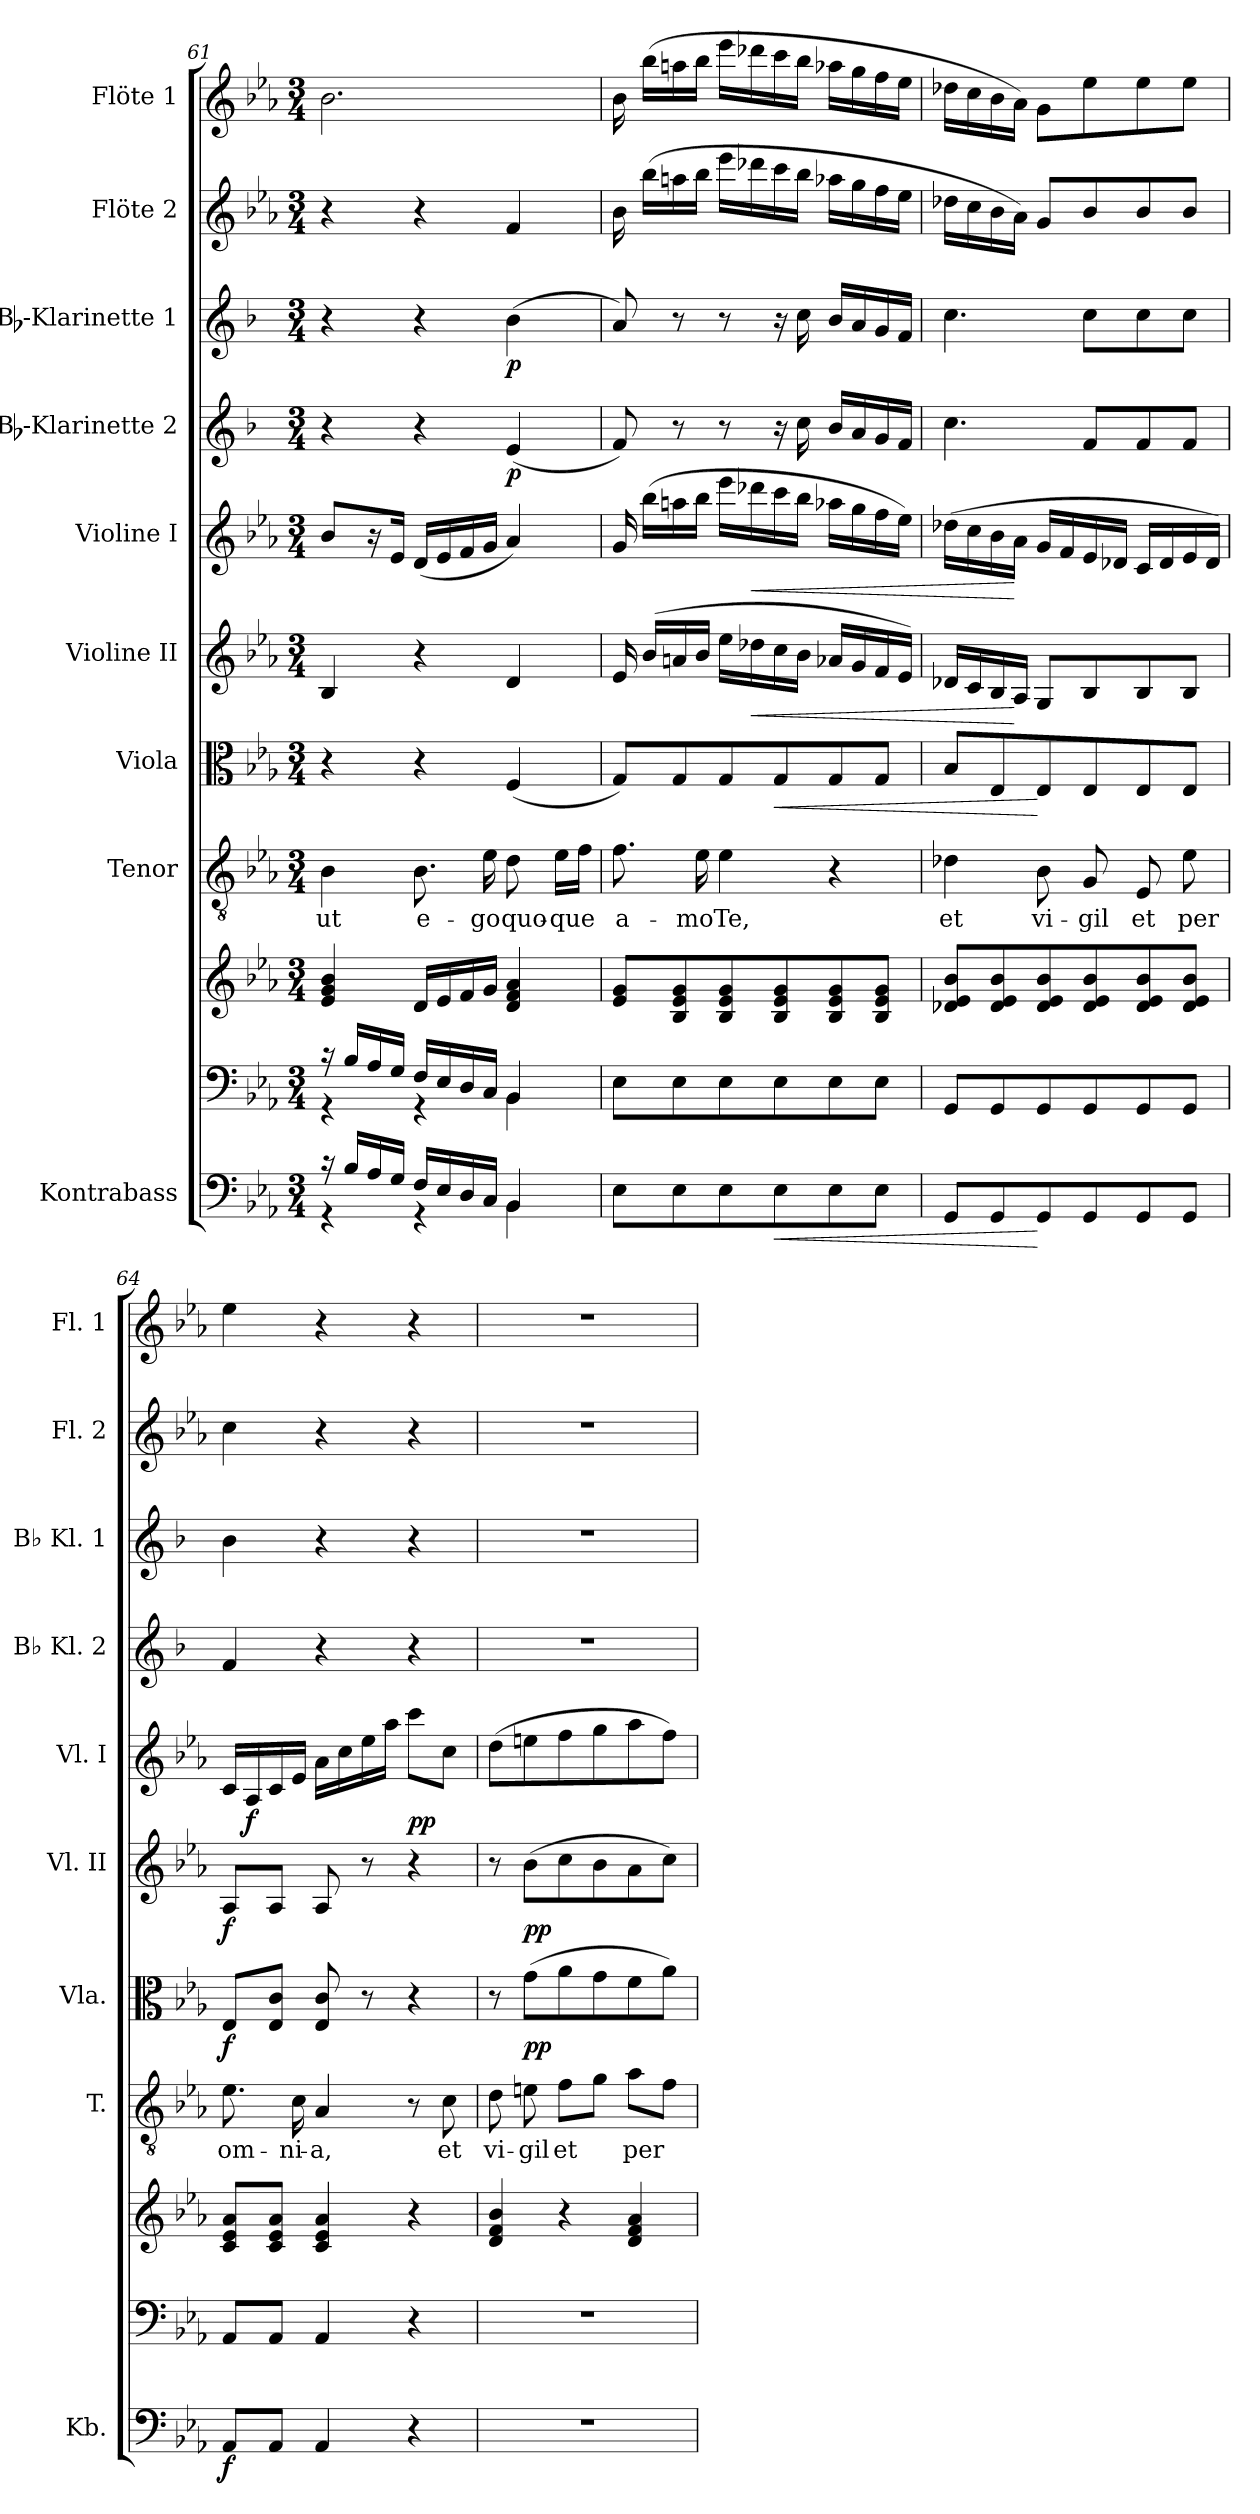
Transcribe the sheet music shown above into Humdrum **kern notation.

**kern	**dynam	**kern	**kern	**kern	**text	**kern	**dynam	**kern	**dynam	**kern	**dynam	**kern	**dynam	**kern	**dynam	**kern	**kern
*part10	*part10	*part9	*part9	*part8	*part8	*part7	*part7	*part6	*part6	*part5	*part5	*part4	*part4	*part3	*part3	*part2	*part1
*staff11	*staff11	*staff10	*staff9	*staff8	*staff8	*staff7	*staff7	*staff6	*staff6	*staff5	*staff5	*staff4	*staff4	*staff3	*staff3	*staff2	*staff1
*I"Kontrabass	*	*	*	*I"Tenor	*	*I"Viola	*	*I"Violine II	*	*I"Violine I	*	*I"Bb-Klarinette 2	*	*I"Bb-Klarinette 1	*	*I"Flöte 2	*I"Flöte 1
*I'Kb.	*	*	*	*I'T.	*	*I'Vla.	*	*I'Vl. II	*	*I'Vl. I	*	*I'Bb Kl. 2	*	*I'Bb Kl. 1	*	*I'Fl. 2	*I'Fl. 1
*clefF4	*	*clefF4	*clefG2	*clefGv2	*	*clefC3	*	*clefG2	*	*clefG2	*	*clefG2	*	*clefG2	*	*clefG2	*clefG2
*ITrd7c12	*	*	*	*	*	*	*	*	*	*	*	*ITrd1c2	*	*ITrd1c2	*	*	*
*k[b-e-a-]	*	*k[b-e-a-]	*k[b-e-a-]	*k[b-e-a-]	*	*k[b-e-a-]	*	*k[b-e-a-]	*	*k[b-e-a-]	*	*k[b-e-a-]	*	*k[b-e-a-]	*	*k[b-e-a-]	*k[b-e-a-]
*E-:	*	*E-:	*E-:	*E-:	*	*E-:	*	*E-:	*	*E-:	*	*E-:	*	*E-:	*	*E-:	*E-:
*M3/4	*	*M3/4	*M3/4	*M3/4	*	*M3/4	*	*M3/4	*	*M3/4	*	*M3/4	*	*M3/4	*	*M3/4	*M3/4
=61	=61	=61	=61	=61	=61	=61	=61	=61	=61	=61	=61	=61	=61	=61	=61	=61	=61
*^	*	*^	*	*	*	*	*	*	*	*	*	*	*	*	*	*	*
!	!	!	!	!	!	!	!LO:LY:b	!	!	!	!	!	!	!	!	!	!	!	!
16rB	4rGG	.	16rB	4rGG	4e-/ 4g/ 4b-/	4B-\	ut	4r	.	4B-/	.	8b-/L	.	4r	.	4r	.	4r	2.b-\
16BB-/LL	.	.	16B-/LL	.	.	.	.	.	.	.	.	.	.	.	.	.	.	.	.
16AA-/	.	.	16A-/	.	.	.	.	.	.	.	.	16r	.	.	.	.	.	.	.
16GG/JJ	.	.	16G/JJ	.	.	.	.	.	.	.	.	16e-/Jk	.	.	.	.	.	.	.
!	!	!	!	!	!	!	!LO:LY:b	!	!	!	!	!	!	!	!	!	!	!	!
16FF/LL	4rGG	.	16F/LL	4rGG	16d/LL	8.B-\	e-	4r	.	4r	.	(<16d/LL	.	4r	.	4r	.	4r	.
16EE-/	.	.	16E-/	.	16e-/	.	.	.	.	.	.	16e-/	.	.	.	.	.	.	.
16DD/	.	.	16D/	.	16f/	.	.	.	.	.	.	16f/	.	.	.	.	.	.	.
!	!	!	!	!	!	!	!LO:LY:b	!	!	!	!	!	!	!	!	!	!	!	!
16CC/JJ	.	.	16C/JJ	.	16g/JJ	16e-\	-go	.	.	.	.	16g/JJ	.	.	.	.	.	.	.
!	!	!	!	!	!	!	!LO:LY:b	!	!	!	!	!	!	!	!LO:DY:b	!	!LO:DY:b	!	!
4BBB-/	4BBB-\	.	4BB-/	4BB-\	4d/ 4f/ 4a-/	8d\	quo-	(<4F/	.	4d/	.	4a-/)	.	(<4d/	p	(>4a-\	p	4f/	.
!	!	!	!	!	!	!	!LO:LY:b	!	!	!	!	!	!	!	!	!	!	!	!
.	.	.	.	.	.	16e-\LL	-que	.	.	.	.	.	.	.	.	.	.	.	.
.	.	.	.	.	.	16f\JJ	.	.	.	.	.	.	.	.	.	.	.	.	.
*v	*v	*	*	*	*	*	*	*	*	*	*	*	*	*	*	*	*	*	*
*	*	*v	*v	*	*	*	*	*	*	*	*	*	*	*	*	*	*	*
=62	=62	=62	=62	=62	=62	=62	=62	=62	=62	=62	=62	=62	=62	=62	=62	=62	=62
!	!	!	!	!	!LO:LY:b	!	!	!	!	!	!	!	!	!	!	!	!
8EE-\L	.	8E-\L	8e-/ 8g/L	8.f\	a-	8G/L)	.	16e-/	.	16g/	.	8e-/)	.	8g/)	.	16b-\	16b-\
.	.	.	.	.	.	.	.	(>16b-/LL	.	(>16bb-\LL	.	.	.	.	.	(>16bb-\LL	(>16bb-\LL
8EE-\	.	8E-\	8B-/ 8e-/ 8g/	.	.	8G/	.	16an/	.	16aan\	.	8r	.	8r	.	16aan\	16aan\
!	!	!	!	!	!LO:LY:b	!	!	!	!	!	!	!	!	!	!	!	!
.	.	.	.	16e-\	-mo	.	.	16b-/JJ	.	16bb-\JJ	.	.	.	.	.	16bb-\JJ	16bb-\JJ
!	!	!	!	!	!LO:LY:b	!	!	!	!	!	!	!	!	!	!	!	!
8EE-\	.	8E-\	8B-/ 8e-/ 8g/	4e-\	Te,	8G/	.	16ee-\LL	.	16eee-\LL	.	8r	.	8r	.	16eee-\LL	16eee-\LL
!	!	!	!	!	!	!	!	!	!LO:HP:b	!	!LO:HP:b	!	!	!	!	!	!
.	.	.	.	.	.	.	.	16dd-X\	<	16ddd-X\	<	.	.	.	.	16ddd-X\	16ddd-X\
!	!LO:HP:b	!	!	!	!	!	!LO:HP:b	!	!	!	!	!	!	!	!	!	!
8EE-\	<	8E-\	8B-/ 8e-/ 8g/	.	.	8G/	<	16cc\	.	16ccc\	.	16r	.	16r	.	16ccc\	16ccc\
.	.	.	.	.	.	.	.	16b-\JJ	.	16bb-\JJ	.	16b-\	.	16b-\	.	16bb-\JJ	16bb-\JJ
8EE-\	.	8E-\	8B-/ 8e-/ 8g/	4r	.	8G/	.	16a-X/LL	.	16aa-X\LL	.	16a-/LL	.	16a-/LL	.	16aa-X\LL	16aa-X\LL
.	.	.	.	.	.	.	.	16g/	.	16gg\	.	16g/	.	16g/	.	16gg\	16gg\
8EE-\J	.	8E-\J	8B-/ 8e-/ 8g/J	.	.	8G/J	.	16f/	.	16ff\	.	16f/	.	16f/	.	16ff\	16ff\
.	.	.	.	.	.	.	.	16e-/JJ)	.	16ee-\JJ)	.	16e-/JJ	.	16e-/JJ	.	16ee-\JJ	16ee-\JJ
!!LO:PB:g=z
=63	=63	=63	=63	=63	=63	=63	=63	=63	=63	=63	=63	=63	=63	=63	=63	=63	=63
!	!	!	!	!	!LO:LY:b	!	!	!	!	!	!	!	!	!	!	!	!
8GGG/L	.	8GG/L	8d-X/ 8e-/ 8b-/L	4d-X\	et	8B-/L	.	16d-X/LL	.	(>16dd-X\LL	.	4.b-\	.	4.b-\	.	16dd-X\LL	16dd-X\LL
.	.	.	.	.	.	.	.	16c/	.	16cc\	.	.	.	.	.	16cc\	16cc\
8GGG/	.	8GG/	8d-/ 8e-/ 8b-/	.	.	8E-/	.	16B-/	.	16b-\	.	.	.	.	.	16b-\	16b-\
.	.	.	.	.	.	.	.	16A-/JJ	[	16a-\JJ	[	.	.	.	.	16a-\JJ)	16a-\JJ)
!	!	!	!	!	!LO:LY:b	!	!	!	!	!	!	!	!	!	!	!	!
8GGG/	[	8GG/	8d-/ 8e-/ 8b-/	8B-\	vi-	8E-/	[	8G/L	.	16g/LL	.	.	.	.	.	8g/L	8g\L
.	.	.	.	.	.	.	.	.	.	16f/	.	.	.	.	.	.	.
!	!	!	!	!	!LO:LY:b	!	!	!	!	!	!	!	!	!	!	!	!
8GGG/	.	8GG/	8d-/ 8e-/ 8b-/	8G/	-gil	8E-/	.	8B-/	.	16e-/	.	8e-/L	.	8b-\L	.	8b-/	8ee-\
.	.	.	.	.	.	.	.	.	.	16d-X/JJ	.	.	.	.	.	.	.
!	!	!	!	!	!LO:LY:b	!	!	!	!	!	!	!	!	!	!	!	!
8GGG/	.	8GG/	8d-/ 8e-/ 8b-/	8E-/	et	8E-/	.	8B-/	.	16c/LL	.	8e-/	.	8b-\	.	8b-/	8ee-\
.	.	.	.	.	.	.	.	.	.	16d-/	.	.	.	.	.	.	.
!	!	!	!	!	!LO:LY:b	!	!	!	!	!	!	!	!	!	!	!	!
8GGG/J	.	8GG/J	8d-/ 8e-/ 8b-/J	8e-\	per	8E-/J	.	8B-/J	.	16e-/	.	8e-/J	.	8b-\J	.	8b-/J	8ee-\J
.	.	.	.	.	.	.	.	.	.	16d-/JJ)	.	.	.	.	.	.	.
=64	=64	=64	=64	=64	=64	=64	=64	=64	=64	=64	=64	=64	=64	=64	=64	=64	=64
!	!LO:DY:b	!	!	!	!LO:LY:b	!	!LO:DY:b	!	!LO:DY:b	!	!	!	!	!	!	!	!
8AAA-/L	f	8AA-/L	8c/ 8e-/ 8a-/L	8.e-\	om-	8E-/L	f	8A-/L	f	16c/LL	.	4e-/	.	4a-\	.	4cc\	4ee-\
!	!	!	!	!	!	!	!	!	!	!	!LO:DY:b	!	!	!	!	!	!
.	.	.	.	.	.	.	.	.	.	16A-/	f	.	.	.	.	.	.
8AAA-/J	.	8AA-/J	8c/ 8e-/ 8a-/J	.	.	8E-/ 8c/J	.	8A-/J	.	16c/	.	.	.	.	.	.	.
!	!	!	!	!	!LO:LY:b	!	!	!	!	!	!	!	!	!	!	!	!
.	.	.	.	16c\	-ni-	.	.	.	.	16e-/JJ	.	.	.	.	.	.	.
!	!	!	!	!	!LO:LY:b	!	!	!	!	!	!	!	!	!	!	!	!
4AAA-/	.	4AA-/	4c/ 4e-/ 4a-/	4A-/	-a,	8E-/ 8c/	.	8A-/	.	16a-\LL	.	4r	.	4r	.	4r	4r
.	.	.	.	.	.	.	.	.	.	16cc\	.	.	.	.	.	.	.
.	.	.	.	.	.	8r	.	8r	.	16ee-\	.	.	.	.	.	.	.
.	.	.	.	.	.	.	.	.	.	16aa-\JJ	.	.	.	.	.	.	.
!	!	!	!	!	!	!	!	!	!	!	!LO:DY:b	!	!	!	!	!	!
4r	.	4r	4r	8r	.	4r	.	4r	.	8ccc\L	pp	4r	.	4r	.	4r	4r
!	!	!	!	!	!LO:LY:b	!	!	!	!	!	!	!	!	!	!	!	!
.	.	.	.	8c\	et	.	.	.	.	8cc\J	.	.	.	.	.	.	.
=65	=65	=65	=65	=65	=65	=65	=65	=65	=65	=65	=65	=65	=65	=65	=65	=65	=65
!	!	!	!	!	!LO:LY:b	!	!	!	!	!	!	!	!	!	!	!	!
2.r	.	2.r	4d/ 4f/ 4b-/	8d\	vi-	8r	.	8r	.	(>8dd\L	.	2.r	.	2.r	.	2.r	2.r
!	!	!	!	!	!LO:LY:b	!	!LO:DY:b	!	!LO:DY:b	!	!	!	!	!	!	!	!
.	.	.	.	8en\	-gil	(>8g\L	pp	(>8b-\L	pp	8een\	.	.	.	.	.	.	.
!	!	!	!	!	!LO:LY:b	!	!	!	!	!	!	!	!	!	!	!	!
.	.	.	4r	8f\L	et	8a-\	.	8cc\	.	8ff\	.	.	.	.	.	.	.
.	.	.	.	8g\J	.	8g\	.	8b-\	.	8gg\	.	.	.	.	.	.	.
!	!	!	!	!	!LO:LY:b	!	!	!	!	!	!	!	!	!	!	!	!
.	.	.	4d/ 4f/ 4a-/	8a-\L	per	8f\	.	8a-\	.	8aa-\	.	.	.	.	.	.	.
.	.	.	.	8f\J	.	8a-\J)	.	8cc\J)	.	8ff\J)	.	.	.	.	.	.	.
=	=	=	=	=	=	=	=	=	=	=	=	=	=	=	=	=	=
*-	*-	*-	*-	*-	*-	*-	*-	*-	*-	*-	*-	*-	*-	*-	*-	*-	*-
